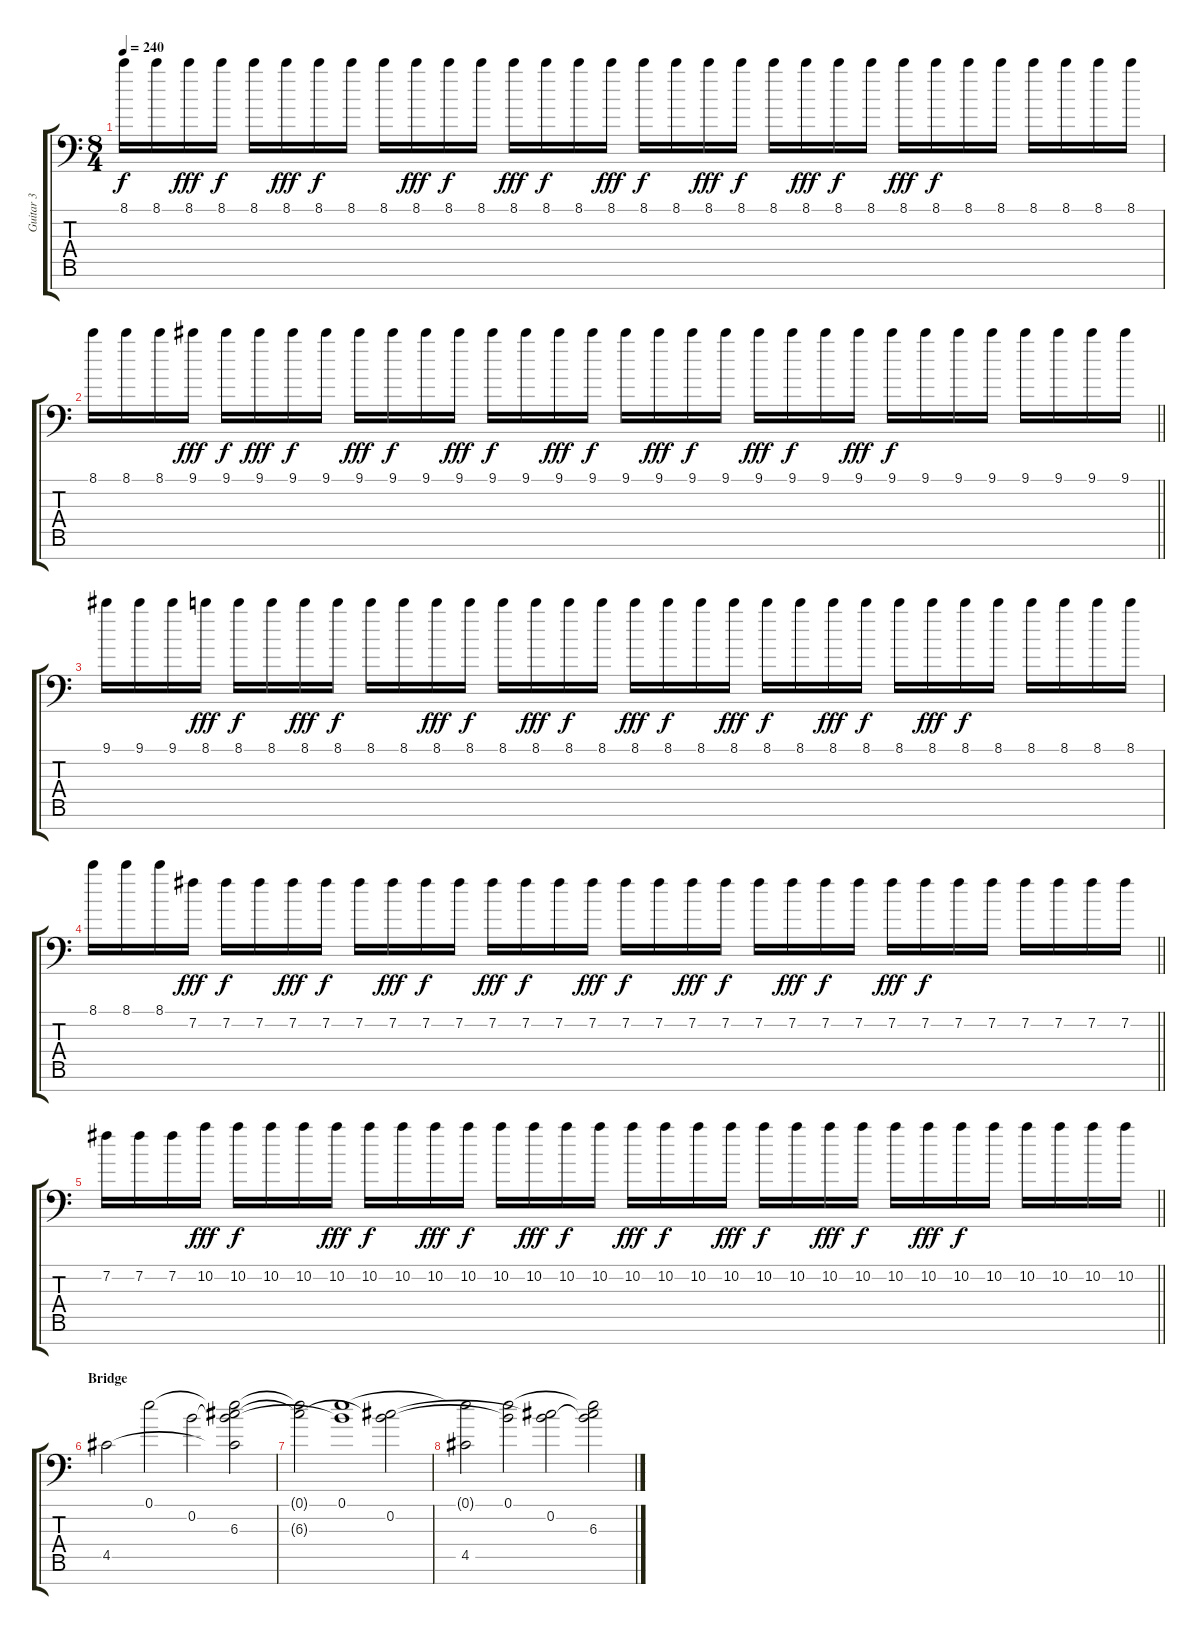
\track ("Guitar 3" "Guitar 3") {instrument electricguitarjazz}
\staff {score tabs}
\tuning (E4 B3 G3 D3 A2 E2 A1) {hide}
\ts (8 4)
\tempo 240
\clef f4
\ks c
8.1.16{dy f} 8.1.16 8.1.16{dy fff} 8.1.16{dy f} 8.1.16 8.1.16{dy fff} 8.1.16{dy f} 8.1.16 8.1.16 8.1.16{dy fff} 8.1.16{dy f} 8.1.16 8.1.16{dy fff} 8.1.16{dy f} 8.1.16 8.1.16{dy fff} 8.1.16{dy f} 8.1.16 8.1.16{dy fff} 8.1.16{dy f} 8.1.16 8.1.16{dy fff} 8.1.16{dy f} 8.1.16 8.1.16{dy fff} 8.1.16{dy f} 8.1.16 8.1.16 8.1.16 8.1.16 8.1.16 8.1.16 |
\barLineRight lightlight
8.1.16 8.1.16 8.1.16 9.1.16{dy fff} 9.1.16{dy f} 9.1.16{dy fff} 9.1.16{dy f} 9.1.16 9.1.16{dy fff} 9.1.16{dy f} 9.1.16 9.1.16{dy fff} 9.1.16{dy f} 9.1.16 9.1.16{dy fff} 9.1.16{dy f} 9.1.16 9.1.16{dy fff} 9.1.16{dy f} 9.1.16 9.1.16{dy fff} 9.1.16{dy f} 9.1.16 9.1.16{dy fff} 9.1.16{dy f} 9.1.16 9.1.16 9.1.16 9.1.16 9.1.16 9.1.16 9.1.16 |
9.1.16 9.1.16 9.1.16 8.1.16{dy fff} 8.1.16{dy f} 8.1.16 8.1.16{dy fff} 8.1.16{dy f} 8.1.16 8.1.16 8.1.16{dy fff} 8.1.16{dy f} 8.1.16 8.1.16{dy fff} 8.1.16{dy f} 8.1.16 8.1.16{dy fff} 8.1.16{dy f} 8.1.16 8.1.16{dy fff} 8.1.16{dy f} 8.1.16 8.1.16{dy fff} 8.1.16{dy f} 8.1.16 8.1.16{dy fff} 8.1.16{dy f} 8.1.16 8.1.16 8.1.16 8.1.16 8.1.16 |
\barLineRight lightlight
8.1.16 8.1.16 8.1.16 7.2.16{dy fff} 7.2.16{dy f} 7.2.16 7.2.16{dy fff} 7.2.16{dy f} 7.2.16 7.2.16{dy fff} 7.2.16{dy f} 7.2.16 7.2.16{dy fff} 7.2.16{dy f} 7.2.16 7.2.16{dy fff} 7.2.16{dy f} 7.2.16 7.2.16{dy fff} 7.2.16{dy f} 7.2.16 7.2.16{dy fff} 7.2.16{dy f} 7.2.16 7.2.16{dy fff} 7.2.16{dy f} 7.2.16 7.2.16 7.2.16 7.2.16 7.2.16 7.2.16 |
\barLineRight lightlight
7.2.16 7.2.16 7.2.16 10.2.16{dy fff} 10.2.16{dy f} 10.2.16 10.2.16 10.2.16{dy fff} 10.2.16{dy f} 10.2.16 10.2.16{dy fff} 10.2.16{dy f} 10.2.16 10.2.16{dy fff} 10.2.16{dy f} 10.2.16 10.2.16{dy fff} 10.2.16{dy f} 10.2.16 10.2.16{dy fff} 10.2.16{dy f} 10.2.16 10.2.16{dy fff} 10.2.16{dy f} 10.2.16 10.2.16{dy fff} 10.2.16{dy f} 10.2.16 10.2.16 10.2.16 10.2.16 10.2.16 |
\section ("" "Bridge")
4.5.2{instrument overdrivenguitar} 0.1.2 0.2.2 (0.1{t} 0.2{t} 6.3 4.5{t}).2 |
(0.1{t} 6.3{t}).2 (0.1 0.2{t}).1 (0.2 6.3{t}).2 |
(0.1{t} 4.5).2 (0.1 0.2{t}).2 (0.2 6.3{t}).2 (0.1{t} 0.2{t} 6.3).2
